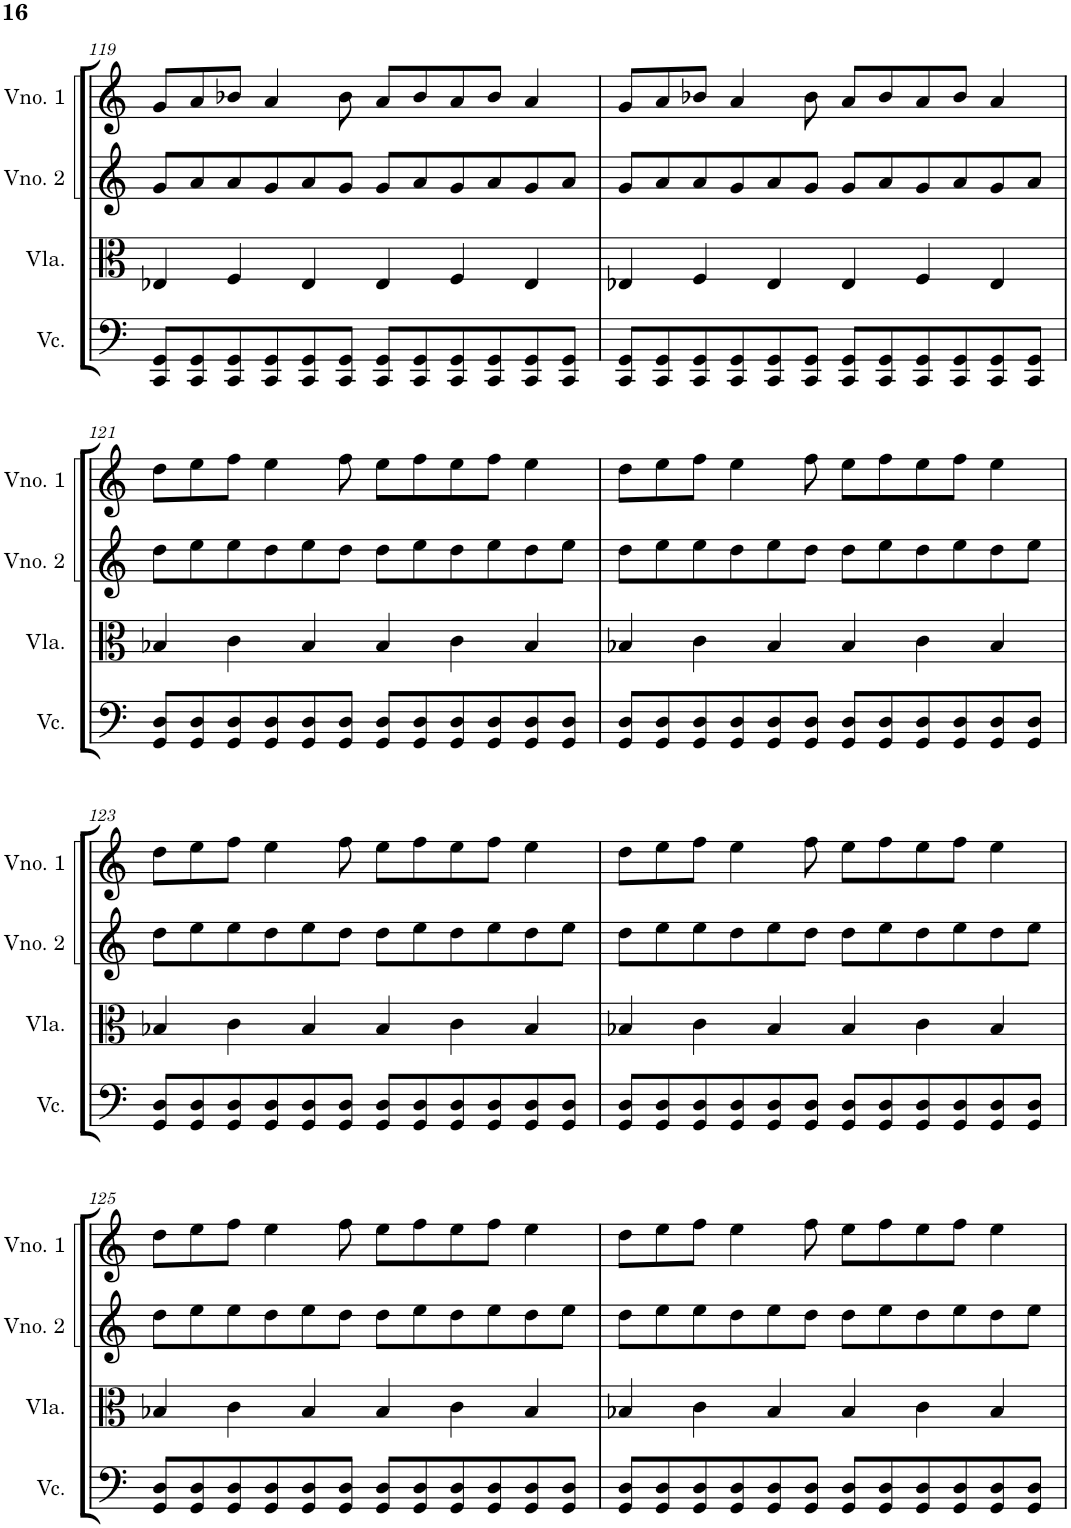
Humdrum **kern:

**kern	**kern	**kern	**kern
*part4	*part3	*part2	*part1
*staff4	*staff3	*staff2	*staff1
*I"Violoncelo	*I"Viola	*I"Violino 2	*I"Violino 1
*I'Vc.	*I'Vla.	*I'Vno. 2	*I'Vno. 1
!!LO:PB:g=z
*clefF4	*clefC3	*clefG2	*clefG2
*k[]	*k[]	*k[]	*k[]
*M6/4	*M6/4	*M6/4	*M6/4
=119	=119	=119	=119
8CC/ 8GG/L	4E-X/	8g/L	8g/L
8CC/ 8GG/	.	8a/	8a/
8CC/ 8GG/	4F/	8a/	8b-X/J
8CC/ 8GG/	.	8g/	4a/
8CC/ 8GG/	4E-/	8a/	.
8CC/ 8GG/J	.	8g/J	8b-\
8CC/ 8GG/L	4E-/	8g/L	8a/L
8CC/ 8GG/	.	8a/	8b-/
8CC/ 8GG/	4F/	8g/	8a/
8CC/ 8GG/	.	8a/	8b-/J
8CC/ 8GG/	4E-/	8g/	4a/
8CC/ 8GG/J	.	8a/J	.
=120	=120	=120	=120
8CC/ 8GG/L	4E-X/	8g/L	8g/L
8CC/ 8GG/	.	8a/	8a/
8CC/ 8GG/	4F/	8a/	8b-X/J
8CC/ 8GG/	.	8g/	4a/
8CC/ 8GG/	4E-/	8a/	.
8CC/ 8GG/J	.	8g/J	8b-\
8CC/ 8GG/L	4E-/	8g/L	8a/L
8CC/ 8GG/	.	8a/	8b-/
8CC/ 8GG/	4F/	8g/	8a/
8CC/ 8GG/	.	8a/	8b-/J
8CC/ 8GG/	4E-/	8g/	4a/
8CC/ 8GG/J	.	8a/J	.
!!LO:LB:g=z
=121	=121	=121	=121
8GG/ 8D/L	4B-X/	8dd\L	8dd\L
8GG/ 8D/	.	8ee\	8ee\
8GG/ 8D/	4c\	8ee\	8ff\J
8GG/ 8D/	.	8dd\	4ee\
8GG/ 8D/	4B-/	8ee\	.
8GG/ 8D/J	.	8dd\J	8ff\
8GG/ 8D/L	4B-/	8dd\L	8ee\L
8GG/ 8D/	.	8ee\	8ff\
8GG/ 8D/	4c\	8dd\	8ee\
8GG/ 8D/	.	8ee\	8ff\J
8GG/ 8D/	4B-/	8dd\	4ee\
8GG/ 8D/J	.	8ee\J	.
=122	=122	=122	=122
8GG/ 8D/L	4B-X/	8dd\L	8dd\L
8GG/ 8D/	.	8ee\	8ee\
8GG/ 8D/	4c\	8ee\	8ff\J
8GG/ 8D/	.	8dd\	4ee\
8GG/ 8D/	4B-/	8ee\	.
8GG/ 8D/J	.	8dd\J	8ff\
8GG/ 8D/L	4B-/	8dd\L	8ee\L
8GG/ 8D/	.	8ee\	8ff\
8GG/ 8D/	4c\	8dd\	8ee\
8GG/ 8D/	.	8ee\	8ff\J
8GG/ 8D/	4B-/	8dd\	4ee\
8GG/ 8D/J	.	8ee\J	.
!!LO:LB:g=z
=123	=123	=123	=123
8GG/ 8D/L	4B-X/	8dd\L	8dd\L
8GG/ 8D/	.	8ee\	8ee\
8GG/ 8D/	4c\	8ee\	8ff\J
8GG/ 8D/	.	8dd\	4ee\
8GG/ 8D/	4B-/	8ee\	.
8GG/ 8D/J	.	8dd\J	8ff\
8GG/ 8D/L	4B-/	8dd\L	8ee\L
8GG/ 8D/	.	8ee\	8ff\
8GG/ 8D/	4c\	8dd\	8ee\
8GG/ 8D/	.	8ee\	8ff\J
8GG/ 8D/	4B-/	8dd\	4ee\
8GG/ 8D/J	.	8ee\J	.
=124	=124	=124	=124
8GG/ 8D/L	4B-X/	8dd\L	8dd\L
8GG/ 8D/	.	8ee\	8ee\
8GG/ 8D/	4c\	8ee\	8ff\J
8GG/ 8D/	.	8dd\	4ee\
8GG/ 8D/	4B-/	8ee\	.
8GG/ 8D/J	.	8dd\J	8ff\
8GG/ 8D/L	4B-/	8dd\L	8ee\L
8GG/ 8D/	.	8ee\	8ff\
8GG/ 8D/	4c\	8dd\	8ee\
8GG/ 8D/	.	8ee\	8ff\J
8GG/ 8D/	4B-/	8dd\	4ee\
8GG/ 8D/J	.	8ee\J	.
!!LO:LB:g=z
=125	=125	=125	=125
8GG/ 8D/L	4B-X/	8dd\L	8dd\L
8GG/ 8D/	.	8ee\	8ee\
8GG/ 8D/	4c\	8ee\	8ff\J
8GG/ 8D/	.	8dd\	4ee\
8GG/ 8D/	4B-/	8ee\	.
8GG/ 8D/J	.	8dd\J	8ff\
8GG/ 8D/L	4B-/	8dd\L	8ee\L
8GG/ 8D/	.	8ee\	8ff\
8GG/ 8D/	4c\	8dd\	8ee\
8GG/ 8D/	.	8ee\	8ff\J
8GG/ 8D/	4B-/	8dd\	4ee\
8GG/ 8D/J	.	8ee\J	.
=126	=126	=126	=126
8GG/ 8D/L	4B-X/	8dd\L	8dd\L
8GG/ 8D/	.	8ee\	8ee\
8GG/ 8D/	4c\	8ee\	8ff\J
8GG/ 8D/	.	8dd\	4ee\
8GG/ 8D/	4B-/	8ee\	.
8GG/ 8D/J	.	8dd\J	8ff\
8GG/ 8D/L	4B-/	8dd\L	8ee\L
8GG/ 8D/	.	8ee\	8ff\
8GG/ 8D/	4c\	8dd\	8ee\
8GG/ 8D/	.	8ee\	8ff\J
8GG/ 8D/	4B-/	8dd\	4ee\
8GG/ 8D/J	.	8ee\J	.
=	=	=	=
*-	*-	*-	*-
